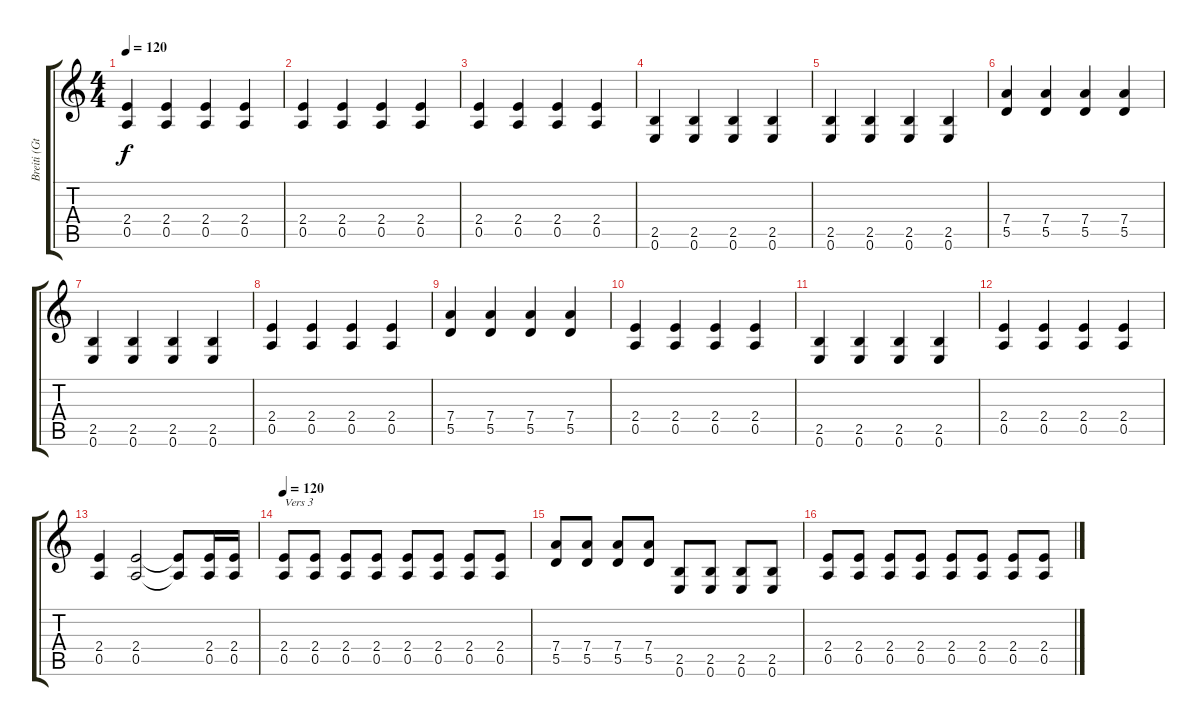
\track ("Breiti (Gtr. 2)" "Breiti (Gt") {instrument overdrivenguitar}
\staff {score tabs}
\tuning (E4 B3 G3 D3 A2 E2) {hide}
\ts (4 4)
\tempo 120
\clef g2
\ks c
(2.4 0.5).4{dy f} (2.4 0.5).4 (2.4 0.5).4 (2.4 0.5).4 |
(2.4 0.5).4 (2.4 0.5).4 (2.4 0.5).4 (2.4 0.5).4 |
(2.4 0.5).4 (2.4 0.5).4 (2.4 0.5).4 (2.4 0.5).4 |
(2.5 0.6).4 (2.5 0.6).4 (2.5 0.6).4 (2.5 0.6).4 |
(2.5 0.6).4 (2.5 0.6).4 (2.5 0.6).4 (2.5 0.6).4 |
(7.4 5.5).4 (7.4 5.5).4 (7.4 5.5).4 (7.4 5.5).4 |
(2.5 0.6).4 (2.5 0.6).4 (2.5 0.6).4 (2.5 0.6).4 |
(2.4 0.5).4 (2.4 0.5).4 (2.4 0.5).4 (2.4 0.5).4 |
(7.4 5.5).4 (7.4 5.5).4 (7.4 5.5).4 (7.4 5.5).4 |
(2.4 0.5).4 (2.4 0.5).4 (2.4 0.5).4 (2.4 0.5).4 |
(2.5 0.6).4 (2.5 0.6).4 (2.5 0.6).4 (2.5 0.6).4 |
(2.4 0.5).4 (2.4 0.5).4 (2.4 0.5).4 (2.4 0.5).4 |
(2.4 0.5).4 (2.4 0.5).2 (2.4{t} 0.5{t}).8 (2.4 0.5).16 (2.4 0.5).16 |
\tempo 120
(2.4 0.5).8{txt "Vers 3"} (2.4 0.5).8 (2.4 0.5).8 (2.4 0.5).8 (2.4 0.5).8 (2.4 0.5).8 (2.4 0.5).8 (2.4 0.5).8 |
(7.4 5.5).8 (7.4 5.5).8 (7.4 5.5).8 (7.4 5.5).8 (2.5 0.6).8 (2.5 0.6).8 (2.5 0.6).8 (2.5 0.6).8 |
(2.4 0.5).8 (2.4 0.5).8 (2.4 0.5).8 (2.4 0.5).8 (2.4 0.5).8 (2.4 0.5).8 (2.4 0.5).8 (2.4 0.5).8
